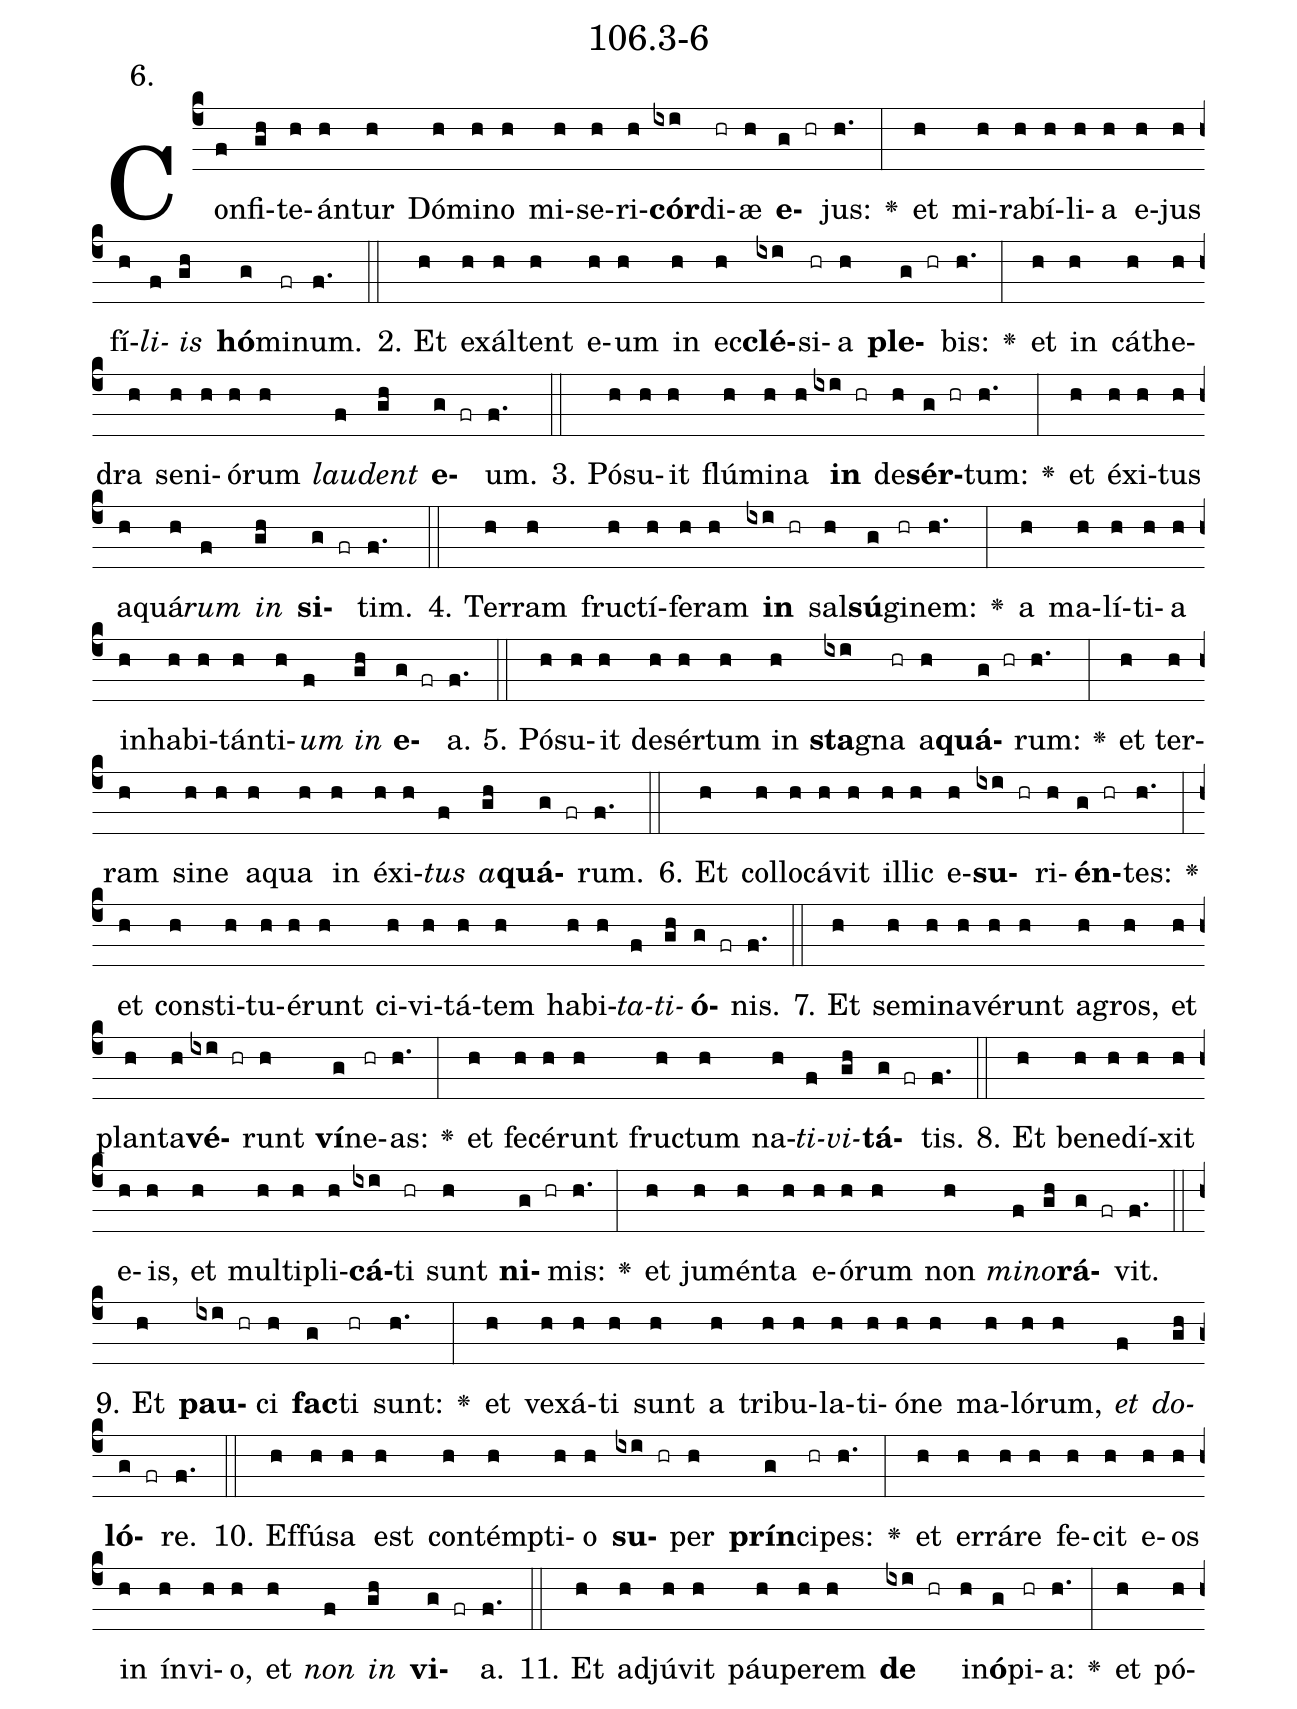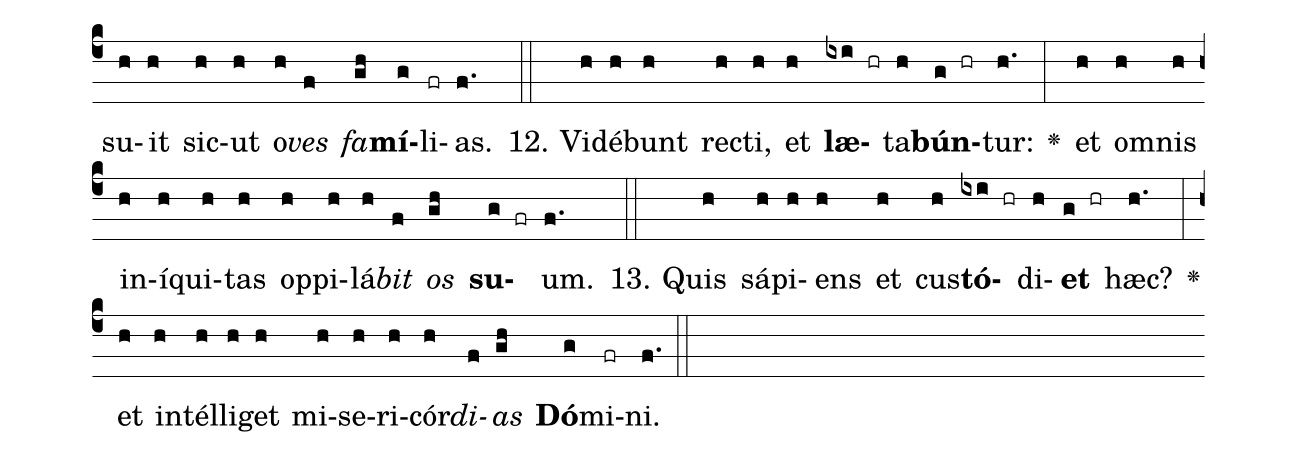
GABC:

name: 106.3-6;
annotation: 6.;
%%
(c4)Con(f)fi(gh)te(h)án(h)tur(h) Dó(h)mi(h)no(h) mi(h)se(h)ri(h)<b>cór</b>(ixi)di(hr)æ(h) <b>e</b>(g hr)jus:(h.) <v>\greheightstar</v>(:) et(h) mi(h)ra(h)bí(h)li(h)a(h) e(h)jus(h) fí(h)<i>li</i>(f)<i>is</i>(gh) <b>hó</b>(g)mi(fr)num.(f.) (::)
2. Et(h) ex(h)ál(h)tent(h) e(h)um(h) in(h) ec(h)<b>clé</b>(ixi)si(hr)a(h) <b>ple</b>(g hr)bis:(h.) <v>\greheightstar</v>(:) et(h) in(h) cá(h)the(h)dra(h) se(h)ni(h)ó(h)rum(h) <i>lau</i>(f)<i>dent</i>(gh) <b>e</b>(g fr)um.(f.) (::)
3. Pó(h)su(h)it(h) flú(h)mi(h)na(h) <b>in</b>(ixi hr) de(h)<b>sér</b>(g hr)tum:(h.) <v>\greheightstar</v>(:) et(h) éx(h)i(h)tus(h) a(h)quá(h)<i>rum</i>(f) <i>in</i>(gh) <b>si</b>(g fr)tim.(f.) (::)
4. Ter(h)ram(h) fruc(h)tí(h)fe(h)ram(h) <b>in</b>(ixi hr) sal(h)<b>sú</b>(g)gi(hr)nem:(h.) <v>\greheightstar</v>(:) a(h) ma(h)lí(h)ti(h)a(h) in(h)ha(h)bi(h)tán(h)ti(h)<i>um</i>(f) <i>in</i>(gh) <b>e</b>(g fr)a.(f.) (::)
5. Pó(h)su(h)it(h) de(h)sér(h)tum(h) in(h) <b>sta</b>(ixi)gna(hr) a(h)<b>quá</b>(g hr)rum:(h.) <v>\greheightstar</v>(:) et(h) ter(h)ram(h) si(h)ne(h) a(h)qua(h) in(h) éx(h)i(h)<i>tus</i>(f) <i>a</i>(gh)<b>quá</b>(g fr)rum.(f.) (::)
6. Et(h) col(h)lo(h)cá(h)vit(h) il(h)lic(h) e(h)<b>su</b>(ixi hr)ri(h)<b>én</b>(g hr)tes:(h.) <v>\greheightstar</v>(:) et(h) con(h)sti(h)tu(h)é(h)runt(h) ci(h)vi(h)tá(h)tem(h) ha(h)bi(h)<i>ta</i>(f)<i>ti</i>(gh)<b>ó</b>(g fr)nis.(f.) (::)
7. Et(h) se(h)mi(h)na(h)vé(h)runt(h) a(h)gros,(h) et(h) plan(h)ta(h)<b>vé</b>(ixi hr)runt(h) <b>ví</b>(g)ne(hr)as:(h.) <v>\greheightstar</v>(:) et(h) fe(h)cé(h)runt(h) fruc(h)tum(h) na(h)<i>ti</i>(f)<i>vi</i>(gh)<b>tá</b>(g fr)tis.(f.) (::)
8. Et(h) be(h)ne(h)dí(h)xit(h) e(h)is,(h) et(h) mul(h)ti(h)pli(h)<b>cá</b>(ixi)ti(hr) sunt(h) <b>ni</b>(g hr)mis:(h.) <v>\greheightstar</v>(:) et(h) ju(h)mén(h)ta(h) e(h)ó(h)rum(h) non(h) <i>mi</i>(f)<i>no</i>(gh)<b>rá</b>(g fr)vit.(f.) (::)
9. Et(h) <b>pau</b>(ixi hr)ci(h) <b>fac</b>(g)ti(hr) sunt:(h.) <v>\greheightstar</v>(:) et(h) ve(h)xá(h)ti(h) sunt(h) a(h) tri(h)bu(h)la(h)ti(h)ó(h)ne(h) ma(h)ló(h)rum,(h) <i>et</i>(f) <i>do</i>(gh)<b>ló</b>(g fr)re.(f.) (::)
10. Ef(h)fú(h)sa(h) est(h) con(h)témp(h)ti(h)o(h) <b>su</b>(ixi hr)per(h) <b>prín</b>(g)ci(hr)pes:(h.) <v>\greheightstar</v>(:) et(h) er(h)rá(h)re(h) fe(h)cit(h) e(h)os(h) in(h) ín(h)vi(h)o,(h) et(h) <i>non</i>(f) <i>in</i>(gh) <b>vi</b>(g fr)a.(f.) (::)
11. Et(h) ad(h)jú(h)vit(h) páu(h)pe(h)rem(h) <b>de</b>(ixi hr) in(h)<b>ó</b>(g)pi(hr)a:(h.) <v>\greheightstar</v>(:) et(h) pó(h)su(h)it(h) sic(h)ut(h) o(h)<i>ves</i>(f) <i>fa</i>(gh)<b>mí</b>(g)li(fr)as.(f.) (::)
12. Vi(h)dé(h)bunt(h) rec(h)ti,(h) et(h) <b>læ</b>(ixi hr)ta(h)<b>bún</b>(g hr)tur:(h.) <v>\greheightstar</v>(:) et(h) om(h)nis(h) in(h)í(h)qui(h)tas(h) op(h)pi(h)lá(h)<i>bit</i>(f) <i>os</i>(gh) <b>su</b>(g fr)um.(f.) (::)
13. Quis(h) sá(h)pi(h)ens(h) et(h) cus(h)<b>tó</b>(ixi hr)di(h)<b>et</b>(g hr) hæc?(h.) <v>\greheightstar</v>(:) et(h) in(h)tél(h)li(h)get(h) mi(h)se(h)ri(h)cór(h)<i>di</i>(f)<i>as</i>(gh) <b>Dó</b>(g)mi(fr)ni.(f.) (::)
